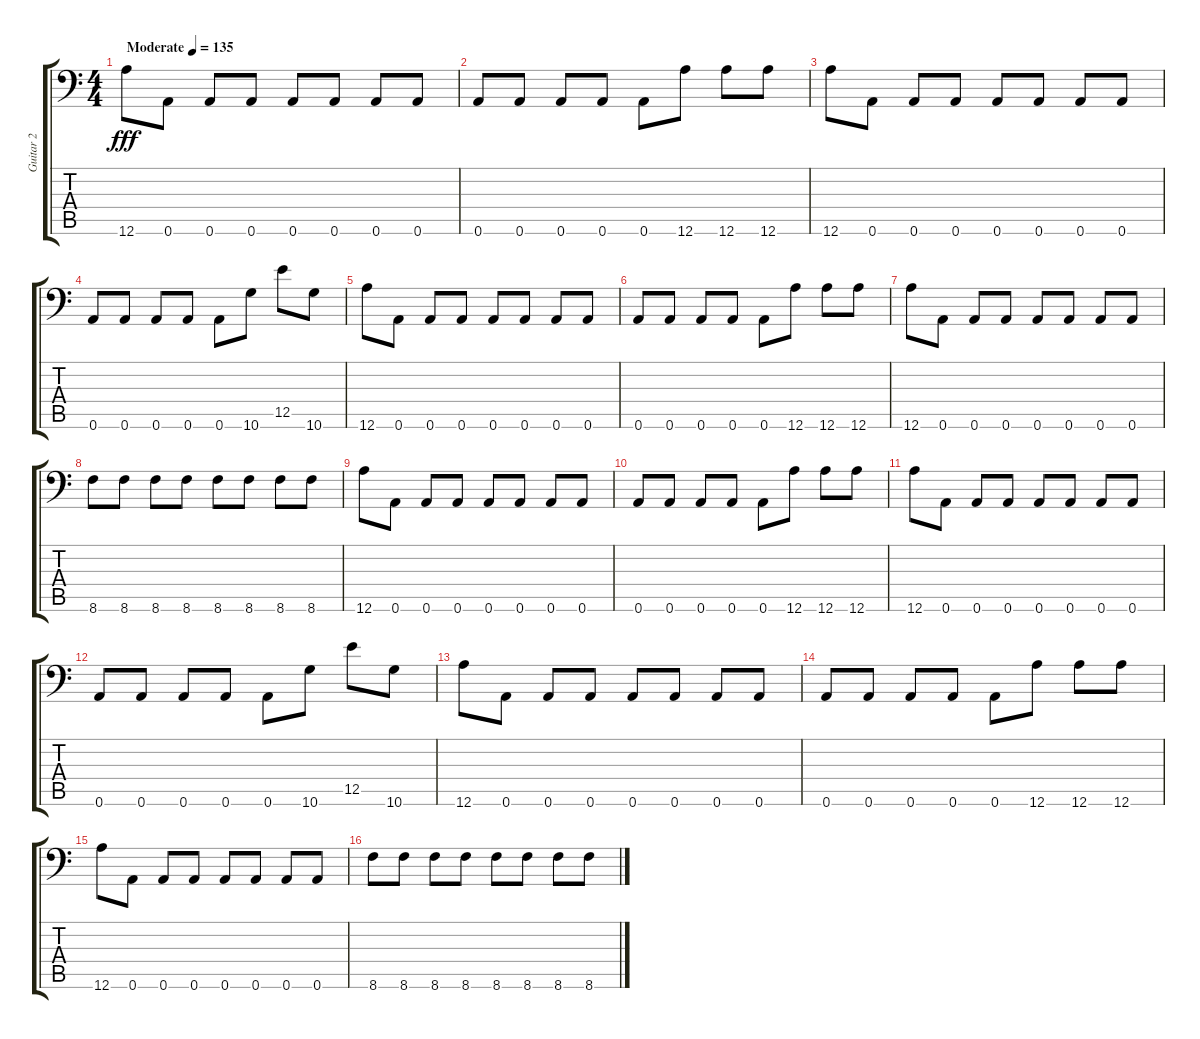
\track ("Guitar 2" "Guitar 2") {instrument distortionguitar}
\staff {score tabs}
\tuning (B3 Gb3 D3 A2 E2 A1) {hide}
\ts (4 4)
\tempo (135 "Moderate")
\clef f4
\ks c
12.6.8{dy fff instrument distortionguitar} 0.6.8 0.6.8 0.6.8 0.6.8 0.6.8 0.6.8 0.6.8 |
0.6.8 0.6.8 0.6.8 0.6.8 0.6.8 12.6.8 12.6.8 12.6.8 |
12.6.8 0.6.8 0.6.8 0.6.8 0.6.8 0.6.8 0.6.8 0.6.8 |
0.6.8 0.6.8 0.6.8 0.6.8 0.6.8 10.6.8 12.5.8 10.6.8 |
12.6.8 0.6.8 0.6.8 0.6.8 0.6.8 0.6.8 0.6.8 0.6.8 |
0.6.8 0.6.8 0.6.8 0.6.8 0.6.8 12.6.8 12.6.8 12.6.8 |
12.6.8 0.6.8 0.6.8 0.6.8 0.6.8 0.6.8 0.6.8 0.6.8 |
8.6.8 8.6.8 8.6.8 8.6.8 8.6.8 8.6.8 8.6.8 8.6.8 |
12.6.8 0.6.8 0.6.8 0.6.8 0.6.8 0.6.8 0.6.8 0.6.8 |
0.6.8 0.6.8 0.6.8 0.6.8 0.6.8 12.6.8 12.6.8 12.6.8 |
12.6.8 0.6.8 0.6.8 0.6.8 0.6.8 0.6.8 0.6.8 0.6.8 |
0.6.8 0.6.8 0.6.8 0.6.8 0.6.8 10.6.8 12.5.8 10.6.8 |
12.6.8 0.6.8 0.6.8 0.6.8 0.6.8 0.6.8 0.6.8 0.6.8 |
0.6.8 0.6.8 0.6.8 0.6.8 0.6.8 12.6.8 12.6.8 12.6.8 |
12.6.8 0.6.8 0.6.8 0.6.8 0.6.8 0.6.8 0.6.8 0.6.8 |
8.6.8 8.6.8 8.6.8 8.6.8 8.6.8 8.6.8 8.6.8 8.6.8
